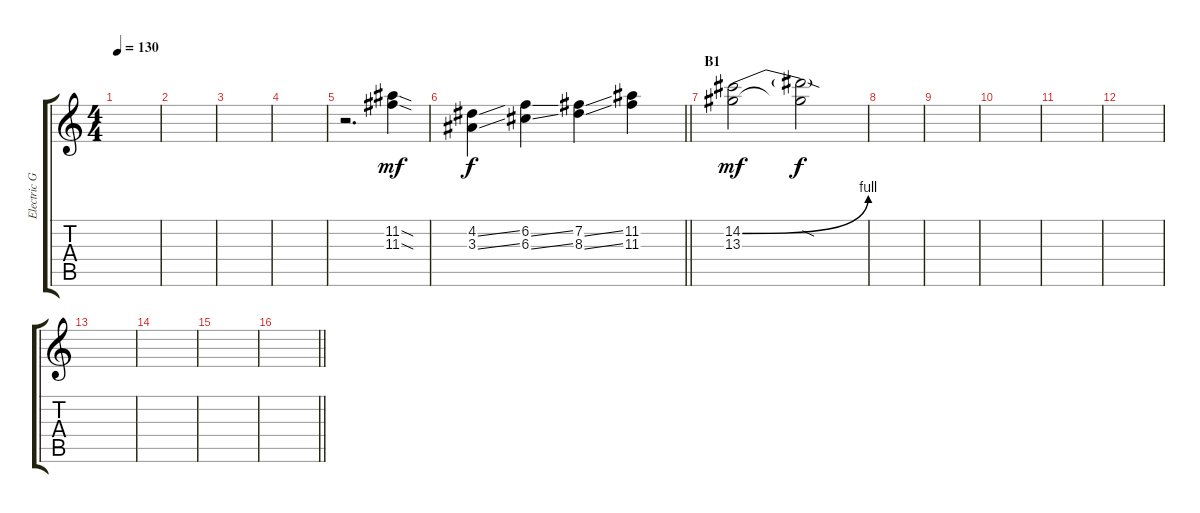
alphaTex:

\track ("Electric Guitar (Solo)" "Electric G") {instrument overdrivenguitar}
\staff {score tabs}
\tuning (E4 B3 G3 D3 A2 E2) {hide}
\ts (4 4)
\tempo 130
\clef g2
\ks c
|
|
|
|
r.2{d volume 14 instrument overdrivenguitar} (11.2{sod} 11.3{sod}).4{dy mf} |
\barLineRight lightlight
(4.2{ss} 3.3{ss}).4{dy f} (6.2{ss} 6.3{ss}).4 (7.2{ss} 8.3{ss}).4 (11.2 11.3).4 |
\section ("" "B1")
(14.2{be (bend 0 0 60 4)} 13.3).2{dy mf} (14.2{sod t} 13.3{t}).2{dy f volume 7} |
|
|
|
|
|
|
|
|
\barLineRight lightlight
